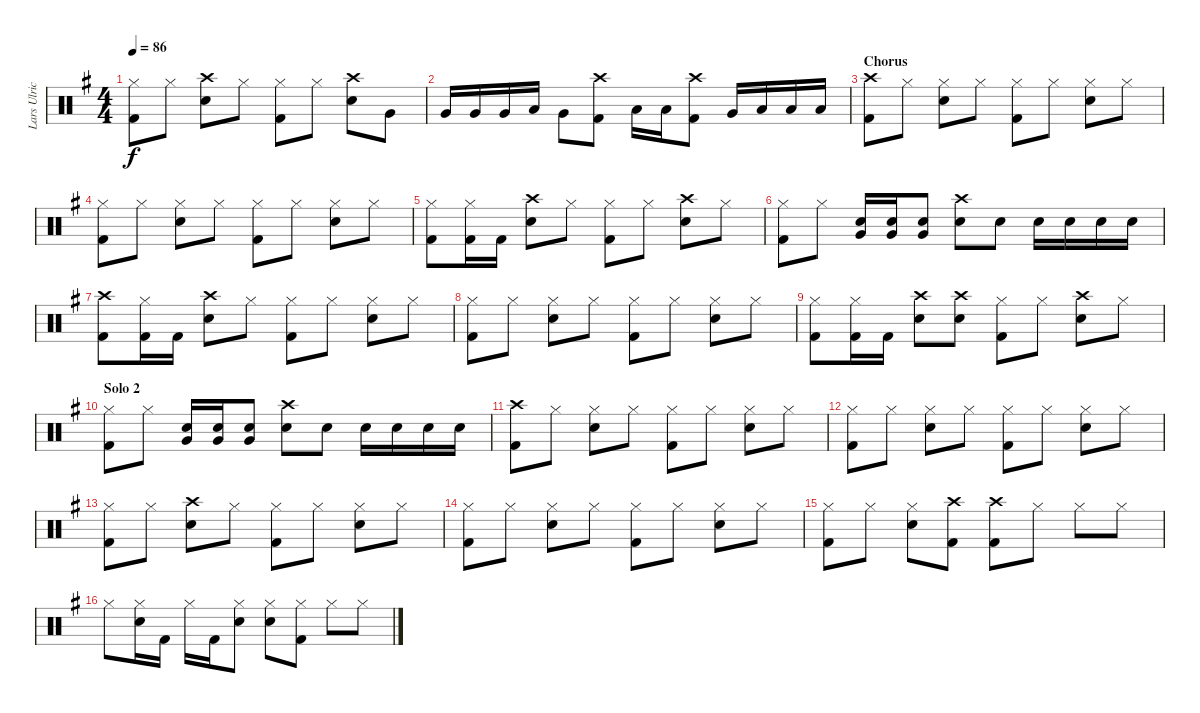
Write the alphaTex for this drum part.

\track ("Lars Ulrich" "Lars Ulric") {instrument percussion}
\staff {score}
\articulation defaults
\ts (4 4)
\tempo 86
\clef neutral
\ks g
("Hi-Hat (closed)" "Kick (hit) 2").8{dy f} "Hi-Hat (closed)".8 ("Crash high (hit)" "Electric Snare (hit)").8 "Hi-Hat (closed)".8 ("Hi-Hat (closed)" "Kick (hit) 2").8 "Hi-Hat (closed)".8 ("Crash high (hit)" "Electric Snare (hit)").8 "Very Low Tom (hit)".8 |
"Very Low Tom (hit)".16 "Very Low Tom (hit)".16 "Very Low Tom (hit)".16 "Low Tom (hit)".16 "Very Low Tom (hit)".8 ("Crash high (hit)" "Kick (hit) 2").8 "Low Tom (hit)".16 "Low Tom (hit)".16 ("Crash high (hit)" "Kick (hit) 2").8 "Very Low Tom (hit)".16 "Low Tom (hit)".16 "Low Tom (hit)".16 "Low Tom (hit)".16 |
\section ("" "Chorus")
("Crash high (hit)" "Kick (hit) 2").8 "Hi-Hat (closed)".8 ("Hi-Hat (closed)" "Electric Snare (hit)").8 "Hi-Hat (closed)".8 ("Hi-Hat (closed)" "Kick (hit) 2").8 "Hi-Hat (closed)".8 ("Hi-Hat (closed)" "Electric Snare (hit)").8 "Hi-Hat (closed)".8 |
("Hi-Hat (closed)" "Kick (hit) 2").8 "Hi-Hat (closed)".8 ("Hi-Hat (closed)" "Electric Snare (hit)").8 "Hi-Hat (closed)".8 ("Hi-Hat (closed)" "Kick (hit) 2").8 "Hi-Hat (closed)".8 ("Hi-Hat (closed)" "Electric Snare (hit)").8 "Hi-Hat (closed)".8 |
("Hi-Hat (closed)" "Kick (hit) 2").8 ("Hi-Hat (closed)" "Kick (hit) 2").16 "Kick (hit) 2".16 ("Crash high (hit)" "Electric Snare (hit)").8 "Hi-Hat (closed)".8 ("Hi-Hat (closed)" "Kick (hit) 2").8 "Hi-Hat (closed)".8 ("Crash high (hit)" "Electric Snare (hit)").8 "Hi-Hat (closed)".8 |
("Hi-Hat (closed)" "Kick (hit) 2").8 "Hi-Hat (closed)".8 ("Electric Snare (hit)" "Very Low Tom (hit)").16 ("Electric Snare (hit)" "Very Low Tom (hit)").16 ("Electric Snare (hit)" "Very Low Tom (hit)").8 ("Crash high (hit)" "Electric Snare (hit)").8 "Electric Snare (hit)".8 "Electric Snare (hit)".16 "Electric Snare (hit)".16 "Electric Snare (hit)".16 "Electric Snare (hit)".16 |
("Crash high (hit)" "Kick (hit) 2").8 ("Hi-Hat (closed)" "Kick (hit) 2").16 "Kick (hit) 2".16 ("Crash high (hit)" "Electric Snare (hit)").8 "Hi-Hat (closed)".8 ("Hi-Hat (closed)" "Kick (hit) 2").8 "Hi-Hat (closed)".8 ("Hi-Hat (closed)" "Electric Snare (hit)").8 "Hi-Hat (closed)".8 |
("Hi-Hat (closed)" "Kick (hit) 2").8 "Hi-Hat (closed)".8 ("Hi-Hat (closed)" "Electric Snare (hit)").8 "Hi-Hat (closed)".8 ("Hi-Hat (closed)" "Kick (hit) 2").8 "Hi-Hat (closed)".8 ("Hi-Hat (closed)" "Electric Snare (hit)").8 "Hi-Hat (closed)".8 |
("Hi-Hat (closed)" "Kick (hit) 2").8 ("Hi-Hat (closed)" "Kick (hit) 2").16 "Kick (hit) 2".16 ("Crash high (hit)" "Electric Snare (hit)").8 ("Crash high (hit)" "Electric Snare (hit)").8 ("Hi-Hat (closed)" "Kick (hit) 2").8 "Hi-Hat (closed)".8 ("Crash high (hit)" "Electric Snare (hit)").8 "Hi-Hat (closed)".8 |
\section ("" "Solo 2")
("Hi-Hat (closed)" "Kick (hit) 2").8 "Hi-Hat (closed)".8 ("Electric Snare (hit)" "Very Low Tom (hit)").16 ("Electric Snare (hit)" "Very Low Tom (hit)").16 ("Electric Snare (hit)" "Very Low Tom (hit)").8 ("Crash high (hit)" "Electric Snare (hit)").8 "Electric Snare (hit)".8 "Electric Snare (hit)".16 "Electric Snare (hit)".16 "Electric Snare (hit)".16 "Electric Snare (hit)".16 |
("Crash high (hit)" "Kick (hit) 2").8 "Hi-Hat (closed)".8 ("Hi-Hat (closed)" "Electric Snare (hit)").8 "Hi-Hat (closed)".8 ("Hi-Hat (closed)" "Kick (hit) 2").8 "Hi-Hat (closed)".8 ("Hi-Hat (closed)" "Electric Snare (hit)").8 "Hi-Hat (closed)".8 |
("Hi-Hat (closed)" "Kick (hit) 2").8 "Hi-Hat (closed)".8 ("Hi-Hat (closed)" "Electric Snare (hit)").8 "Hi-Hat (closed)".8 ("Hi-Hat (closed)" "Kick (hit) 2").8 "Hi-Hat (closed)".8 ("Hi-Hat (closed)" "Electric Snare (hit)").8 "Hi-Hat (closed)".8 |
("Hi-Hat (closed)" "Kick (hit) 2").8 "Hi-Hat (closed)".8 ("Crash high (hit)" "Electric Snare (hit)").8 "Hi-Hat (closed)".8 ("Hi-Hat (closed)" "Kick (hit) 2").8 "Hi-Hat (closed)".8 ("Hi-Hat (closed)" "Electric Snare (hit)").8 "Hi-Hat (closed)".8 |
("Hi-Hat (closed)" "Kick (hit) 2").8 "Hi-Hat (closed)".8 ("Hi-Hat (closed)" "Electric Snare (hit)").8 "Hi-Hat (closed)".8 ("Hi-Hat (closed)" "Kick (hit) 2").8 "Hi-Hat (closed)".8 ("Hi-Hat (closed)" "Electric Snare (hit)").8 "Hi-Hat (closed)".8 |
("Hi-Hat (closed)" "Kick (hit) 2").8 "Hi-Hat (closed)".8 ("Hi-Hat (closed)" "Electric Snare (hit)").8 ("Crash high (hit)" "Kick (hit) 2").8 ("Crash high (hit)" "Kick (hit) 2").8 "Hi-Hat (closed)".8 "Hi-Hat (closed)".8 "Hi-Hat (closed)".8 |
"Hi-Hat (closed)".8 ("Hi-Hat (closed)" "Electric Snare (hit)").16 "Kick (hit) 2".16 "Hi-Hat (closed)".16 "Kick (hit) 2".16 ("Hi-Hat (closed)" "Electric Snare (hit)").8 ("Hi-Hat (closed)" "Electric Snare (hit)").8 ("Hi-Hat (closed)" "Kick (hit) 2").8 "Hi-Hat (closed)".8 "Hi-Hat (closed)".8
